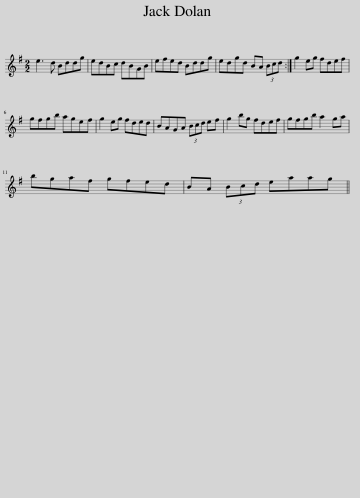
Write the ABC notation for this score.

X:1
L:1/8
M:2/2
I:linebreak $
K:Emin
V:1 treble
V:1
 e3 d Bddg | edBc dBGB | efed Bddg | edgd BA (3Bcd :| g2 eg fdef |$ %5
 gfgb agef | g2 eg fded | BAGA (3Bcd ef | g2 bg fdef | gfgb a2 ga |$ %10
 bgaf gfed | BA (3Bcd eaag || %12
